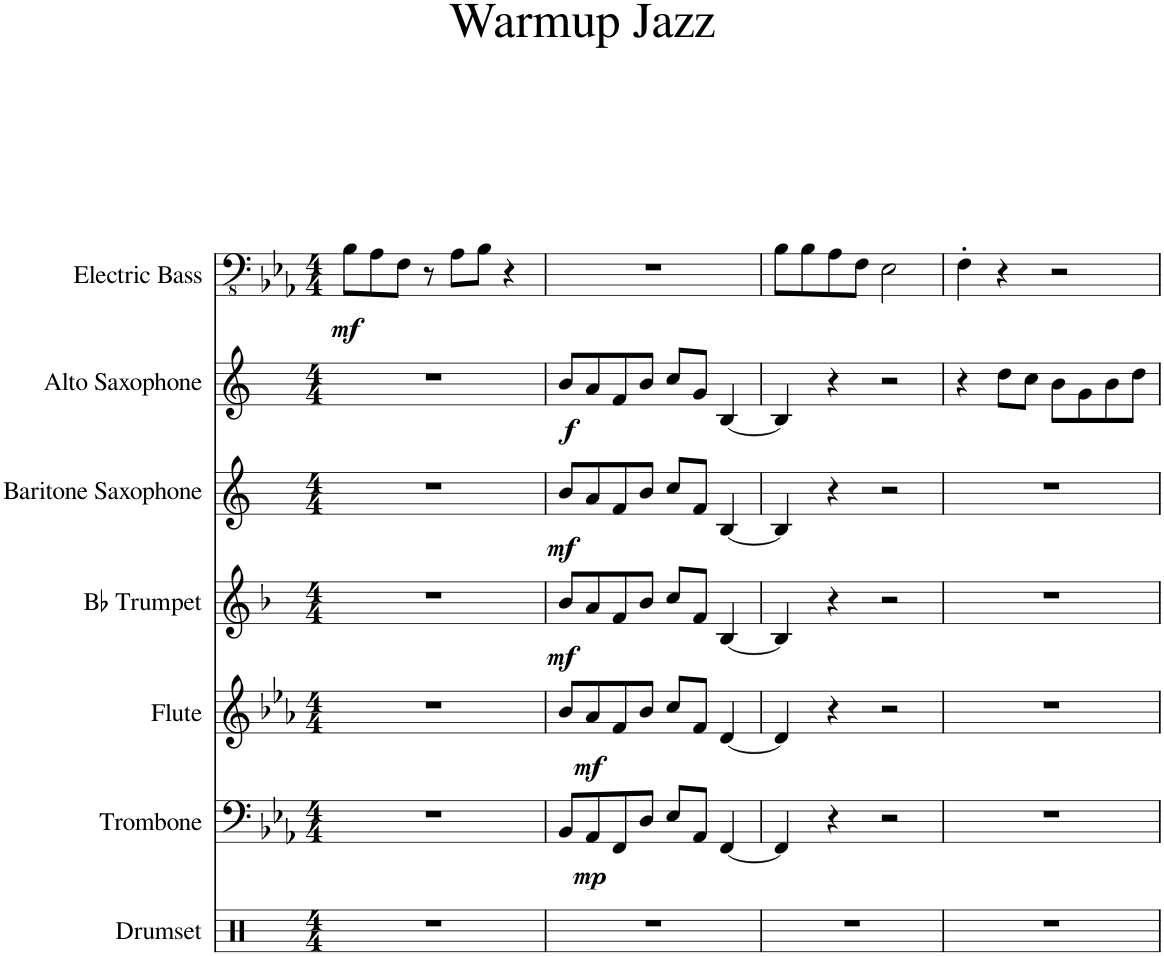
**kern	**kern	**dynam	**kern	**dynam	**kern	**dynam	**kern	**dynam	**kern	**dynam	**kern	**dynam
*part7	*part6	*part6	*part5	*part5	*part4	*part4	*part3	*part3	*part2	*part2	*part1	*part1
*staff7	*staff6	*staff6	*staff5	*staff5	*staff4	*staff4	*staff3	*staff3	*staff2	*staff2	*staff1	*staff1
*I"Drumset	*I"Trombone	*	*I"Flute	*	*I"Bb Trumpet	*	*I"Baritone Saxophone	*	*I"Alto Saxophone	*	*I"Electric Bass	*
*I'Drs.	*I'Trb.	*	*I'Fl.	*	*I'Bb Tpt.	*	*I'Bar. Sax.	*	*I'A. Sax.	*	*I'El. B.	*
*clefX	*clefF4	*	*clefG2	*	*clefG2	*	*clefG2	*	*clefG2	*	*clefFv4	*
*	*	*	*	*	*Trd1c2	*	*Trd12c21	*	*Trd5c9	*	*	*
*k[]	*k[b-e-a-]	*	*k[b-e-a-]	*	*k[b-]	*	*k[]	*	*k[]	*	*k[b-e-a-]	*
*M4/4	*M4/4	*	*M4/4	*	*M4/4	*	*M4/4	*	*M4/4	*	*M4/4	*
=1	=1	=1	=1	=1	=1	=1	=1	=1	=1	=1	=1	=1
!	!	!	!	!	!	!	!	!	!	!	!	!LO:DY:b
1r	1r	.	1r	.	1r	.	1r	.	1r	.	8BB-\L	mf
.	.	.	.	.	.	.	.	.	.	.	8AA-\	.
.	.	.	.	.	.	.	.	.	.	.	8FF\J	.
.	.	.	.	.	.	.	.	.	.	.	8r	.
.	.	.	.	.	.	.	.	.	.	.	8AA-\L	.
.	.	.	.	.	.	.	.	.	.	.	8BB-\J	.
.	.	.	.	.	.	.	.	.	.	.	4r	.
=2	=2	=2	=2	=2	=2	=2	=2	=2	=2	=2	=2	=2
!	!	!	!	!	!	!LO:DY:b	!	!LO:DY:b	!	!LO:DY:b	!	!
1r	8BB-/L	.	8b-/L	.	8b-/L	mf	8b/L	mf	8b/L	f	1r	.
!	!	!LO:DY:b	!	!LO:DY:b	!	!	!	!	!	!	!	!
.	8AA-/	mp	8a-/	mf	8a/	.	8a/	.	8a/	.	.	.
.	8FF/	.	8f/	.	8f/	.	8f/	.	8f/	.	.	.
.	8D/J	.	8b-/J	.	8b-/J	.	8b/J	.	8b/J	.	.	.
.	8E-/L	.	8cc/L	.	8cc/L	.	8cc/L	.	8cc/L	.	.	.
.	8AA-/J	.	8f/J	.	8f/J	.	8f/J	.	8g/J	.	.	.
.	[4FF/	.	[4d/	.	[4B-/	.	[4B/	.	[4B/	.	.	.
=3	=3	=3	=3	=3	=3	=3	=3	=3	=3	=3	=3	=3
1r	4FF/]	.	4d/]	.	4B-/]	.	4B/]	.	4B/]	.	8BB-\L	.
.	.	.	.	.	.	.	.	.	.	.	8BB-\	.
.	4r	.	4r	.	4r	.	4r	.	4r	.	8AA-\	.
.	.	.	.	.	.	.	.	.	.	.	8FF\J	.
.	2r	.	2r	.	2r	.	2r	.	2r	.	2EE-\	.
=4	=4	=4	=4	=4	=4	=4	=4	=4	=4	=4	=4	=4
1r	1r	.	1r	.	1r	.	1r	.	4r	.	4FF'\	.
.	.	.	.	.	.	.	.	.	8dd\L	.	4r	.
.	.	.	.	.	.	.	.	.	8cc\J	.	.	.
.	.	.	.	.	.	.	.	.	8b\L	.	2r	.
.	.	.	.	.	.	.	.	.	8g\	.	.	.
.	.	.	.	.	.	.	.	.	8b\	.	.	.
.	.	.	.	.	.	.	.	.	8dd\J	.	.	.
=	=	=	=	=	=	=	=	=	=	=	=	=
*-	*-	*-	*-	*-	*-	*-	*-	*-	*-	*-	*-	*-
